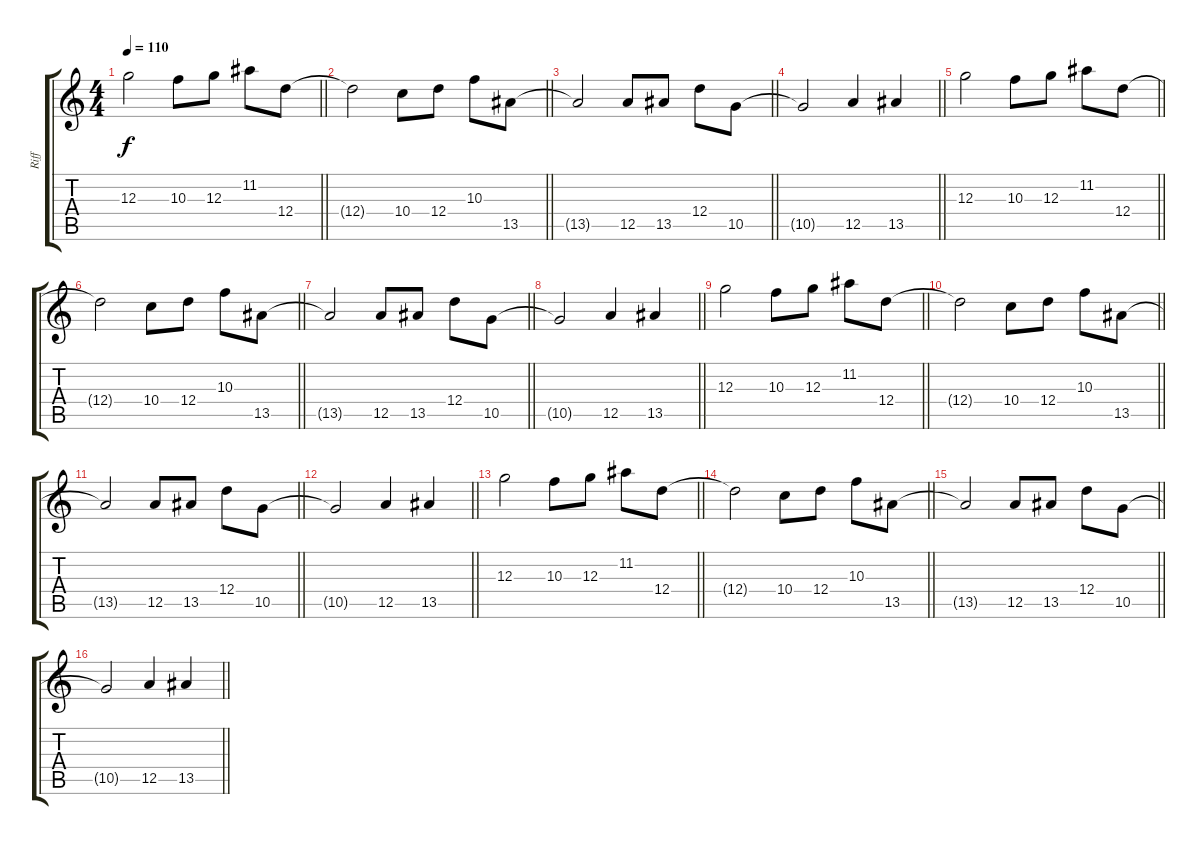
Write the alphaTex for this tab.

\track ("Riff" "Riff") {instrument distortionguitar}
\staff {score tabs}
\tuning (E4 B3 G3 D3 A2 E2) {hide}
\ts (4 4)
\tempo 110
\clef g2
\barLineRight lightlight
\ks c
12.3.2{dy f} 10.3.8 12.3.8 11.2.8 12.4.8 |
\barLineRight lightlight
12.4{t}.2 10.4.8 12.4.8 10.3.8 13.5.8 |
\barLineRight lightlight
13.5{t}.2 12.5.8 13.5.8 12.4.8 10.5.8 |
\barLineRight lightlight
10.5{t}.2 12.5.4 13.5.4 |
\barLineRight lightlight
12.3.2 10.3.8 12.3.8 11.2.8 12.4.8 |
\barLineRight lightlight
12.4{t}.2 10.4.8 12.4.8 10.3.8 13.5.8 |
\barLineRight lightlight
13.5{t}.2 12.5.8 13.5.8 12.4.8 10.5.8 |
\barLineRight lightlight
10.5{t}.2 12.5.4 13.5.4 |
\barLineRight lightlight
12.3.2 10.3.8 12.3.8 11.2.8 12.4.8 |
\barLineRight lightlight
12.4{t}.2 10.4.8 12.4.8 10.3.8 13.5.8 |
\barLineRight lightlight
13.5{t}.2 12.5.8 13.5.8 12.4.8 10.5.8 |
\barLineRight lightlight
10.5{t}.2 12.5.4 13.5.4 |
\barLineRight lightlight
12.3.2 10.3.8 12.3.8 11.2.8 12.4.8 |
\barLineRight lightlight
12.4{t}.2 10.4.8 12.4.8 10.3.8 13.5.8 |
\barLineRight lightlight
13.5{t}.2 12.5.8 13.5.8 12.4.8 10.5.8 |
\barLineRight lightlight
10.5{t}.2 12.5.4 13.5.4
